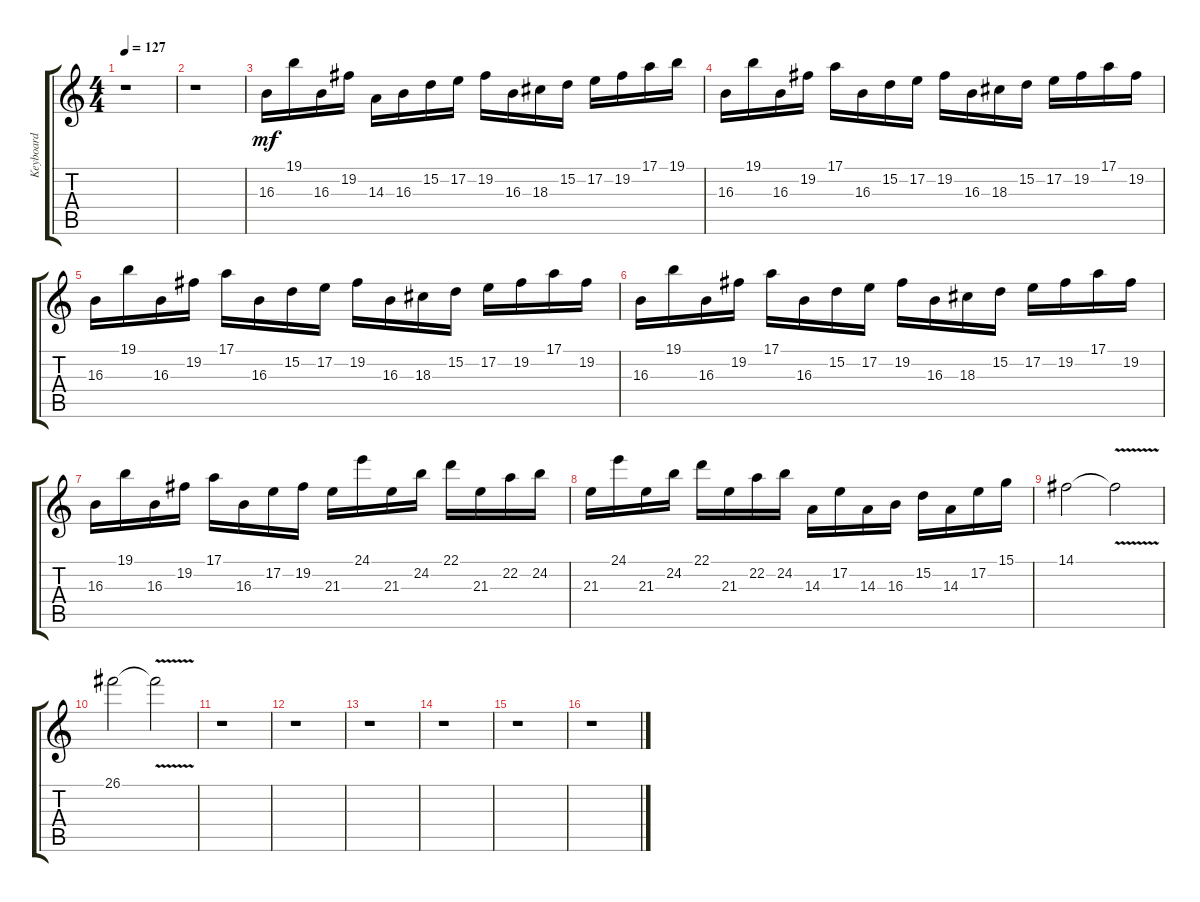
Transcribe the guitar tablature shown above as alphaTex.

\track ("Keyboard" "Keyboard") {instrument stringensemble1}
\staff {score tabs}
\tuning (E4 B3 G3 D3 A2 E2) {hide}
\ts (4 4)
\tempo 127
\clef g2
\ks c
r.1{dy f} |
r.1 |
16.3.16{dy mf balance 8 instrument lead2sawtooth} 19.1.16 16.3.16 19.2.16 14.3.16 16.3.16 15.2.16 17.2.16 19.2.16 16.3.16 18.3.16 15.2.16 17.2.16 19.2.16 17.1.16 19.1.16 |
16.3.16 19.1.16 16.3.16 19.2.16 17.1.16 16.3.16 15.2.16 17.2.16 19.2.16 16.3.16 18.3.16 15.2.16 17.2.16 19.2.16 17.1.16 19.2.16 |
16.3.16 19.1.16 16.3.16 19.2.16 17.1.16 16.3.16 15.2.16 17.2.16 19.2.16 16.3.16 18.3.16 15.2.16 17.2.16 19.2.16 17.1.16 19.2.16 |
16.3.16 19.1.16 16.3.16 19.2.16 17.1.16 16.3.16 15.2.16 17.2.16 19.2.16 16.3.16 18.3.16 15.2.16 17.2.16 19.2.16 17.1.16 19.2.16 |
16.3.16 19.1.16 16.3.16 19.2.16 17.1.16 16.3.16 17.2.16 19.2.16 21.3.16 24.1.16 21.3.16 24.2.16 22.1.16 21.3.16 22.2.16 24.2.16 |
21.3.16 24.1.16 21.3.16 24.2.16 22.1.16 21.3.16 22.2.16 24.2.16 14.3.16 17.2.16 14.3.16 16.3.16 15.2.16 14.3.16 17.2.16 15.1.16 |
14.1.2 14.1{v t}.2 |
26.1.2 26.1{v t}.2 |
r.1 |
r.1 |
r.1 |
r.1 |
r.1 |
r.1
